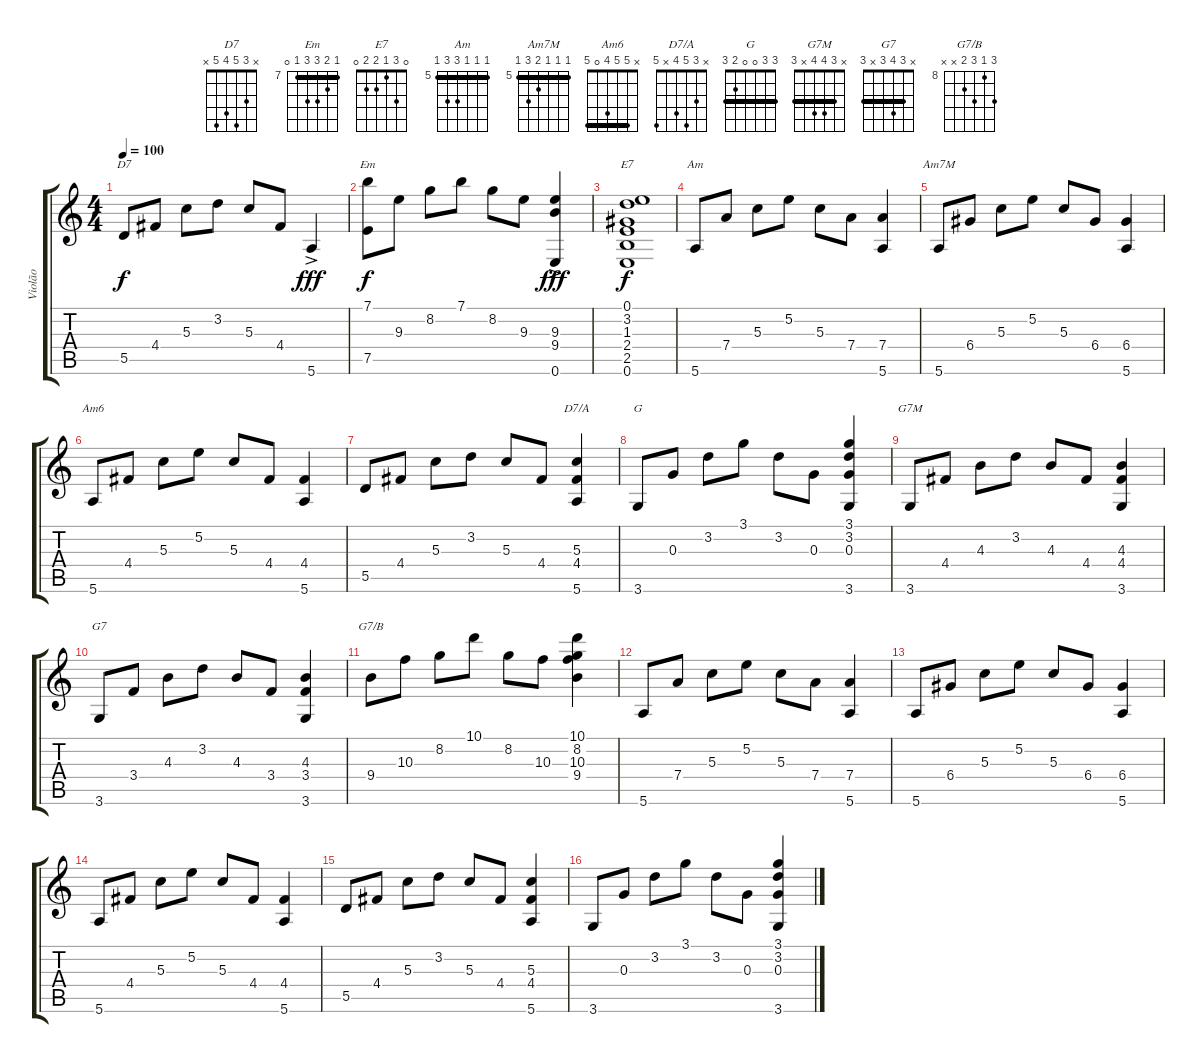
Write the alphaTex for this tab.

\track ("Violão" "Violão") {instrument acousticguitarnylon}
\staff {score tabs}
\tuning (E4 B3 G3 D3 A2 E2) {hide}
\chord ("D7" x 3 5 4 5 x)
\chord ("Em" 7 8 9 9 7 0) {firstfret 7 barre 7}
\chord ("E7" 0 3 1 2 2 0)
\chord ("Am" 5 5 5 7 7 5) {firstfret 5 barre 5}
\chord ("Am7M" 5 5 5 6 7 5) {firstfret 5 barre 5}
\chord ("Am6" x 5 5 4 0 5) {barre 5}
\chord ("D7/A" x 3 5 4 x 5)
\chord ("G" 3 3 0 0 2 3) {barre 3}
\chord ("G7M" x 3 4 4 x 3) {barre 3}
\chord ("G7" x 3 4 3 x 3) {barre 3}
\chord ("G7/B" 10 8 10 9 x x) {firstfret 8}
\ts (4 4)
\tempo 100
\clef g2
\ks c
5.5.8{ch "D7" dy f} 4.4.8 5.3.8 3.2.8 5.3.8 4.4.8 5.6{ac}.4{dy fff} |
(7.1 7.5).8{ch "Em" dy f} 9.3.8 8.2.8 7.1.8 8.2.8 9.3.8 (9.3 9.4 0.6{ac}).4{dy fff} |
(0.1 3.2 1.3 2.4 2.5 0.6).1{ch "E7" dy f} |
\ks aminor
5.6.8{ch "Am"} 7.4.8 5.3.8 5.2.8 5.3.8 7.4.8 (7.4 5.6).4 |
\ks c
5.6.8{ch "Am7M"} 6.4.8 5.3.8 5.2.8 5.3.8 6.4.8 (6.4 5.6).4 |
5.6.8{ch "Am6"} 4.4.8 5.3.8 5.2.8 5.3.8 4.4.8 (4.4 5.6).4 |
5.5.8 4.4.8 5.3.8 3.2.8 5.3.8 4.4.8 (5.3 4.4 5.6).4{ch "D7/A"} |
3.6.8{ch "G"} 0.3.8 3.2.8 3.1.8 3.2.8 0.3.8 (3.1 3.2 0.3 3.6).4 |
3.6.8{ch "G7M"} 4.4.8 4.3.8 3.2.8 4.3.8 4.4.8 (4.3 4.4 3.6).4 |
3.6.8{ch "G7"} 3.4.8 4.3.8 3.2.8 4.3.8 3.4.8 (4.3 3.4 3.6).4 |
9.4.8{ch "G7/B"} 10.3.8 8.2.8 10.1.8 8.2.8 10.3.8 (10.1 8.2 10.3 9.4).4 |
\ks aminor
5.6.8 7.4.8 5.3.8 5.2.8 5.3.8 7.4.8 (7.4 5.6).4 |
\ks c
5.6.8 6.4.8 5.3.8 5.2.8 5.3.8 6.4.8 (6.4 5.6).4 |
5.6.8 4.4.8 5.3.8 5.2.8 5.3.8 4.4.8 (4.4 5.6).4 |
5.5.8 4.4.8 5.3.8 3.2.8 5.3.8 4.4.8 (5.3 4.4 5.6).4 |
3.6.8 0.3.8 3.2.8 3.1.8 3.2.8 0.3.8 (3.1 3.2 0.3 3.6).4
